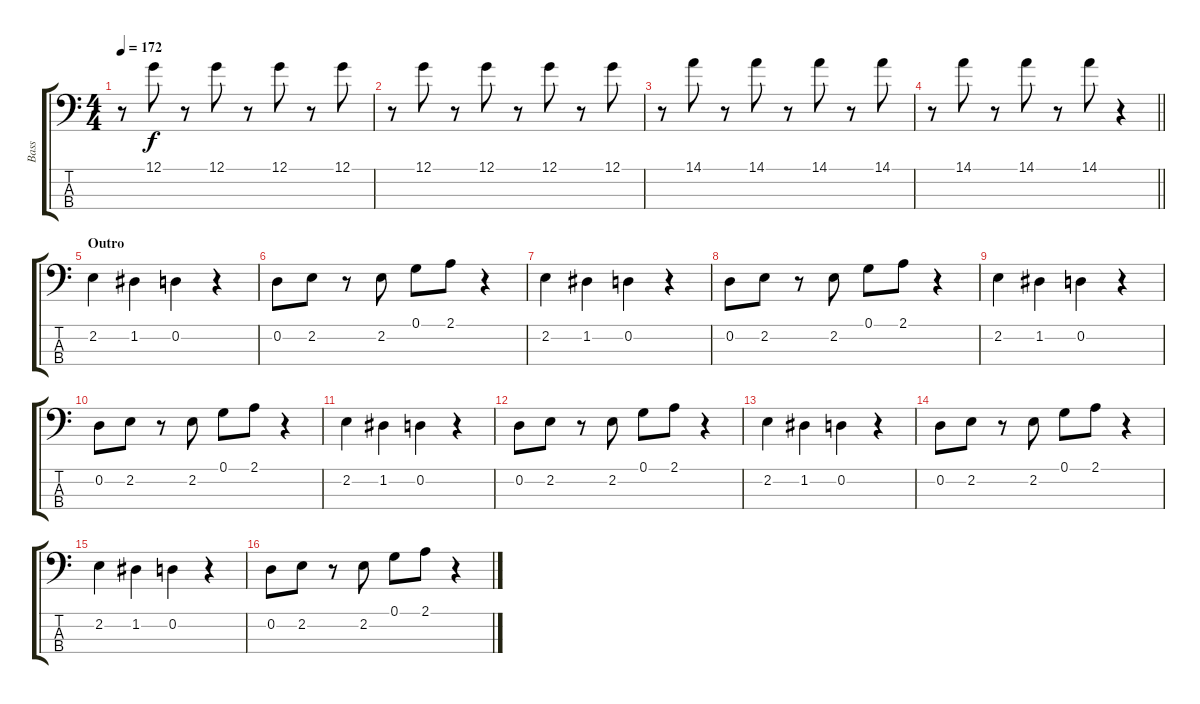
\track ("Bass" "Bass") {instrument electricbasspick}
\staff {score tabs}
\tuning (G2 D2 A1 E1) {hide}
\ts (4 4)
\tempo 172
\clef f4
\ks c
r.8{dy f} 12.1.8 r.8 12.1.8 r.8 12.1.8 r.8 12.1.8 |
r.8 12.1.8 r.8 12.1.8 r.8 12.1.8 r.8 12.1.8 |
r.8 14.1.8 r.8 14.1.8 r.8 14.1.8 r.8 14.1.8 |
\barLineRight lightlight
r.8 14.1.8 r.8 14.1.8 r.8 14.1.8 r.4 |
\section ("" "Outro")
2.2.4 1.2.4 0.2.4 r.4 |
0.2.8 2.2.8 r.8 2.2.8 0.1.8 2.1.8 r.4 |
2.2.4 1.2.4 0.2.4 r.4 |
0.2.8 2.2.8 r.8 2.2.8 0.1.8 2.1.8 r.4 |
2.2.4 1.2.4 0.2.4 r.4 |
0.2.8 2.2.8 r.8 2.2.8 0.1.8 2.1.8 r.4 |
2.2.4 1.2.4 0.2.4 r.4 |
0.2.8 2.2.8 r.8 2.2.8 0.1.8 2.1.8 r.4 |
2.2.4 1.2.4 0.2.4 r.4 |
0.2.8 2.2.8 r.8 2.2.8 0.1.8 2.1.8 r.4 |
2.2.4 1.2.4 0.2.4 r.4 |
0.2.8 2.2.8 r.8 2.2.8 0.1.8 2.1.8 r.4
